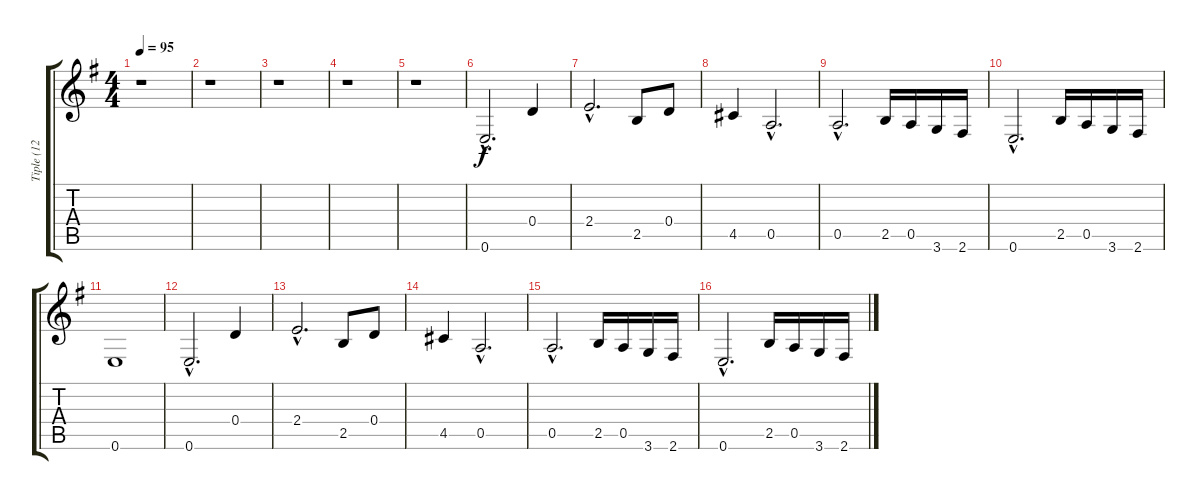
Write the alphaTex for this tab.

\track ("Tiple (12 string guitar)" "Tiple (12 ") {instrument acousticguitarsteel}
\staff {score tabs}
\tuning (E4 B3 G3 D3 A2 E2) {hide}
\ts (4 4)
\tempo 95
\clef g2
\ks g
r.1{dy f instrument acousticguitarsteel} |
r.1 |
r.1 |
r.1 |
r.1 |
0.6{hac}.2{d} 0.4.4 |
2.4{hac}.2{d} 2.5.8 0.4.8 |
4.5.4 0.5{hac}.2{d} |
0.5{hac}.2{d} 2.5.16 0.5.16 3.6.16 2.6.16 |
0.6{hac}.2{d} 2.5.16 0.5.16 3.6.16 2.6.16 |
0.6.1 |
0.6{hac}.2{d} 0.4.4 |
2.4{hac}.2{d} 2.5.8 0.4.8 |
4.5.4 0.5{hac}.2{d} |
0.5{hac}.2{d} 2.5.16 0.5.16 3.6.16 2.6.16 |
0.6{hac}.2{d} 2.5.16 0.5.16 3.6.16 2.6.16
